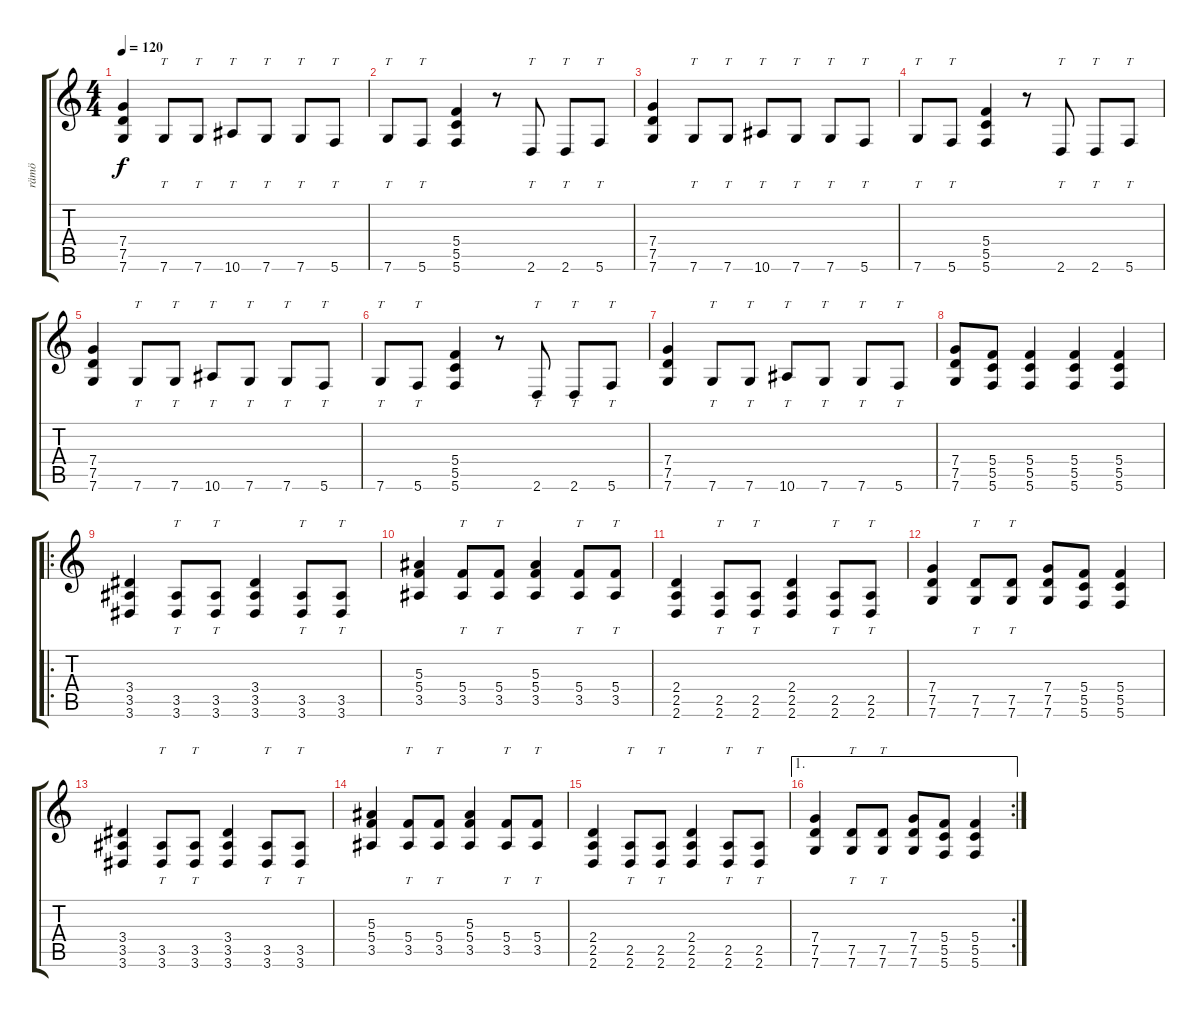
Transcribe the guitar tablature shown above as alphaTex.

\track ("rämö" "rämö") {instrument distortionguitar}
\staff {score tabs}
\tuning (D4 A3 F3 C3 G2 C2) {hide}
\ts (4 4)
\tempo 120
\clef g2
\ks c
(7.4 7.5 7.6).4{dy f} 7.6.8{tt} 7.6.8{tt} 10.6.8{tt} 7.6.8{tt} 7.6.8{tt} 5.6.8{tt} |
7.6.8{tt} 5.6.8{tt} (5.4 5.5 5.6).4 r.8 2.6.8{tt} 2.6.8{tt} 5.6.8{tt} |
(7.4 7.5 7.6).4 7.6.8{tt} 7.6.8{tt} 10.6.8{tt} 7.6.8{tt} 7.6.8{tt} 5.6.8{tt} |
7.6.8{tt} 5.6.8{tt} (5.4 5.5 5.6).4 r.8 2.6.8{tt} 2.6.8{tt} 5.6.8{tt} |
(7.4 7.5 7.6).4 7.6.8{tt} 7.6.8{tt} 10.6.8{tt} 7.6.8{tt} 7.6.8{tt} 5.6.8{tt} |
7.6.8{tt} 5.6.8{tt} (5.4 5.5 5.6).4 r.8 2.6.8{tt} 2.6.8{tt} 5.6.8{tt} |
(7.4 7.5 7.6).4 7.6.8{tt} 7.6.8{tt} 10.6.8{tt} 7.6.8{tt} 7.6.8{tt} 5.6.8{tt} |
(7.4 7.5 7.6).8 (5.4 5.5 5.6).8 (5.4 5.5 5.6).4 (5.4 5.5 5.6).4 (5.4 5.5 5.6).4 |
\ro
(3.4 3.5 3.6).4 (3.5 3.6).8{tt} (3.5 3.6).8{tt} (3.4 3.5 3.6).4 (3.5 3.6).8{tt} (3.5 3.6).8{tt} |
(5.3 5.4 3.5).4 (5.4 3.5).8{tt} (5.4 3.5).8{tt} (5.3 5.4 3.5).4 (5.4 3.5).8{tt} (5.4 3.5).8{tt} |
(2.4 2.5 2.6).4 (2.5 2.6).8{tt} (2.5 2.6).8{tt} (2.4 2.5 2.6).4 (2.5 2.6).8{tt} (2.5 2.6).8{tt} |
(7.4 7.5 7.6).4 (7.5 7.6).8{tt} (7.5 7.6).8{tt} (7.4 7.5 7.6).8 (5.4 5.5 5.6).8 (5.4 5.5 5.6).4 |
(3.4 3.5 3.6).4 (3.5 3.6).8{tt} (3.5 3.6).8{tt} (3.4 3.5 3.6).4 (3.5 3.6).8{tt} (3.5 3.6).8{tt} |
(5.3 5.4 3.5).4 (5.4 3.5).8{tt} (5.4 3.5).8{tt} (5.3 5.4 3.5).4 (5.4 3.5).8{tt} (5.4 3.5).8{tt} |
(2.4 2.5 2.6).4 (2.5 2.6).8{tt} (2.5 2.6).8{tt} (2.4 2.5 2.6).4 (2.5 2.6).8{tt} (2.5 2.6).8{tt} |
\ae 1
\rc 2
(7.4 7.5 7.6).4 (7.5 7.6).8{tt} (7.5 7.6).8{tt} (7.4 7.5 7.6).8 (5.4 5.5 5.6).8 (5.4 5.5 5.6).4
